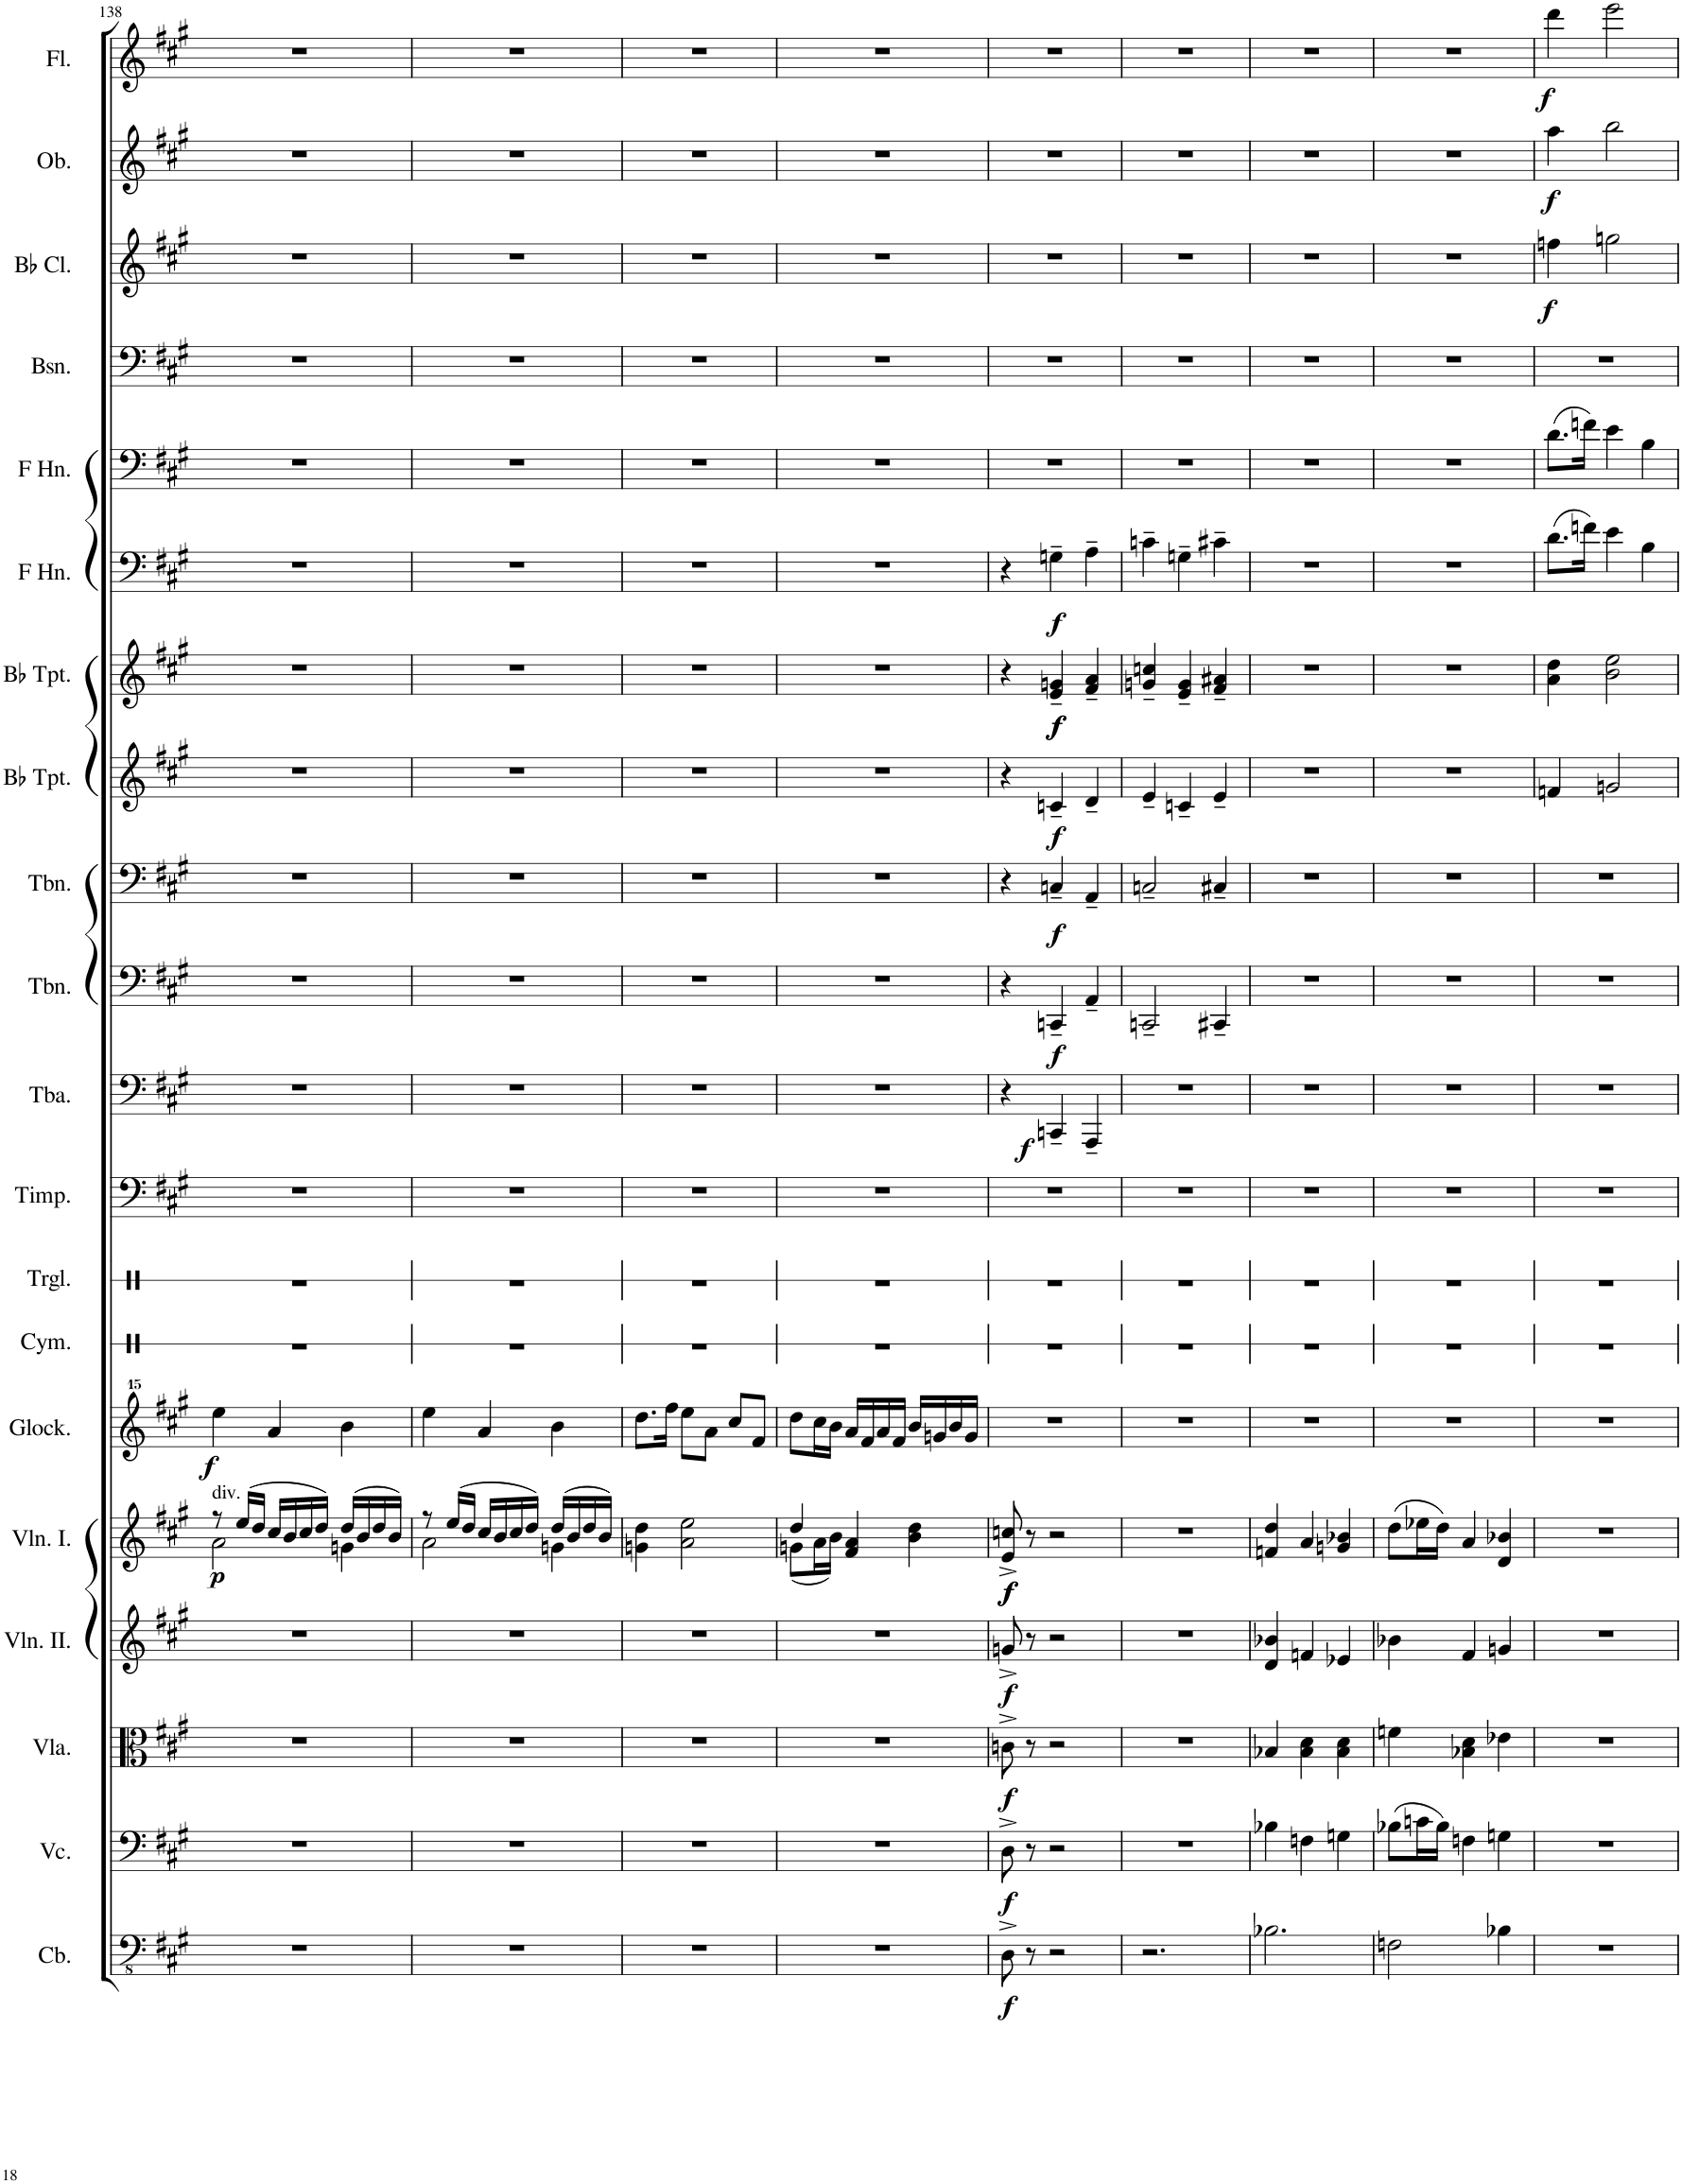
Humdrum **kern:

**kern	**dynam	**kern	**dynam	**kern	**dynam	**kern	**dynam	**kern	**dynam	**kern	**dynam	**kern	**kern	**kern	**kern	**dynam	**kern	**dynam	**kern	**dynam	**kern	**dynam	**kern	**dynam	**kern	**dynam	**kern	**kern	**kern	**dynam	**kern	**dynam	**kern	**dynam
*part20	*part20	*part19	*part19	*part18	*part18	*part17	*part17	*part16	*part16	*part15	*part15	*part14	*part13	*part12	*part11	*part11	*part10	*part10	*part9	*part9	*part8	*part8	*part7	*part7	*part6	*part6	*part5	*part4	*part3	*part3	*part2	*part2	*part1	*part1
*staff20	*staff20	*staff19	*staff19	*staff18	*staff18	*staff17	*staff17	*staff16	*staff16	*staff15	*staff15	*staff14	*staff13	*staff12	*staff11	*staff11	*staff10	*staff10	*staff9	*staff9	*staff8	*staff8	*staff7	*staff7	*staff6	*staff6	*staff5	*staff4	*staff3	*staff3	*staff2	*staff2	*staff1	*staff1
*I"Contrabasses	*	*I"Violoncellos	*	*I"Violas	*	*I"Violins II.	*	*I"Violins I.	*	*I"Glockenspiel	*	*I"Cymbal	*I"Triangle	*I"Timpani	*I"Tuba	*	*I"Trombone 3	*	*I"Trombones 1-2	*	*I"Bb Trumpet 3	*	*I"Bb Trumpets 1-2	*	*I"Horns in F 2-4	*	*I"Horns in F 1-3	*I"Bassoons 1-2	*I"Bb Clarinets 1-2	*	*I"Oboes 1-2	*	*I"Flutes 1-2	*
*I'Cb.	*	*I'Vc.	*	*I'Vla.	*	*I'Vln. II.	*	*I'Vln. I.	*	*I'Glock.	*	*I'Cym.	*I'Trgl.	*I'Timp.	*I'Tba.	*	*I'Tbn.	*	*I'Tbn.	*	*I'Bb Tpt.	*	*I'Bb Tpt.	*	*	*	*	*I'Bsn.	*I'Bb Cl.	*	*I'Ob.	*	*I'Fl.	*
!!LO:PB:g=z
*clefFv4	*	*clefF4	*	*clefC3	*	*clefG2	*	*clefG2	*	*clefG^^2	*	*clefX	*clefX	*clefF4	*clefF4	*	*clefF4	*	*clefF4	*	*clefG2	*	*clefG2	*	*clefF4	*	*clefF4	*clefF4	*clefG2	*	*clefG2	*	*clefG2	*
*	*	*	*	*	*	*	*	*	*	*	*	*	*	*	*	*	*	*	*	*	*ITrd1c2	*	*ITrd1c2	*	*ITrd4c7	*	*ITrd4c7	*	*ITrd1c2	*	*	*	*	*
*k[f#c#g#]	*	*k[f#c#g#]	*	*k[f#c#g#]	*	*k[f#c#g#]	*	*k[f#c#g#]	*	*k[f#c#g#]	*	*k[f#c#]	*k[f#c#]	*k[f#c#g#]	*k[f#c#g#]	*	*k[f#c#g#]	*	*k[f#c#g#]	*	*k[f#c#g#]	*	*k[f#c#g#]	*	*k[f#c#g#]	*	*k[f#c#g#]	*k[f#c#g#]	*k[f#c#g#]	*	*k[f#c#g#]	*	*k[f#c#g#]	*
*M3/4	*	*M3/4	*	*M3/4	*	*M3/4	*	*M3/4	*	*M3/4	*	*M3/4	*M3/4	*M3/4	*M3/4	*	*M3/4	*	*M3/4	*	*M3/4	*	*M3/4	*	*M3/4	*	*M3/4	*M3/4	*M3/4	*	*M3/4	*	*M3/4	*
=138	=138	=138	=138	=138	=138	=138	=138	=138	=138	=138	=138	=138	=138	=138	=138	=138	=138	=138	=138	=138	=138	=138	=138	=138	=138	=138	=138	=138	=138	=138	=138	=138	=138	=138
*	*	*	*	*	*	*	*	*^	*	*	*	*	*	*	*	*	*	*	*	*	*	*	*	*	*	*	*	*	*	*	*	*	*	*
!	!	!	!	!	!	!	!	!LO:TX:a:t=div.	!	!	!	!	!	!	!	!	!	!	!	!	!	!	!	!	!	!	!	!	!	!	!	!	!	!	!
!	!	!	!	!	!	!	!	!	!	!LO:DY:b	!	!LO:DY:b	!	!	!	!	!	!	!	!	!	!	!	!	!	!	!	!	!	!	!	!	!	!	!
2.r	.	2.r	.	2.r	.	2.r	.	8r	2a\	p	4eeee\	f	2.r	2.r	2.r	2.r	.	2.r	.	2.r	.	2.r	.	2.r	.	2.r	.	2.r	2.r	2.r	.	2.r	.	2.r	.
.	.	.	.	.	.	.	.	(16ee/LL	.	.	.	.	.	.	.	.	.	.	.	.	.	.	.	.	.	.	.	.	.	.	.	.	.	.	.
.	.	.	.	.	.	.	.	16dd/JJ	.	.	.	.	.	.	.	.	.	.	.	.	.	.	.	.	.	.	.	.	.	.	.	.	.	.	.
.	.	.	.	.	.	.	.	16cc#/LL	.	.	4aaa/	.	.	.	.	.	.	.	.	.	.	.	.	.	.	.	.	.	.	.	.	.	.	.	.
.	.	.	.	.	.	.	.	16b/	.	.	.	.	.	.	.	.	.	.	.	.	.	.	.	.	.	.	.	.	.	.	.	.	.	.	.
.	.	.	.	.	.	.	.	16cc#/	.	.	.	.	.	.	.	.	.	.	.	.	.	.	.	.	.	.	.	.	.	.	.	.	.	.	.
.	.	.	.	.	.	.	.	16dd/JJ)	.	.	.	.	.	.	.	.	.	.	.	.	.	.	.	.	.	.	.	.	.	.	.	.	.	.	.
.	.	.	.	.	.	.	.	(16dd/LL	4gn\	.	4bbb\	.	.	.	.	.	.	.	.	.	.	.	.	.	.	.	.	.	.	.	.	.	.	.	.
.	.	.	.	.	.	.	.	16b/	.	.	.	.	.	.	.	.	.	.	.	.	.	.	.	.	.	.	.	.	.	.	.	.	.	.	.
.	.	.	.	.	.	.	.	16dd/	.	.	.	.	.	.	.	.	.	.	.	.	.	.	.	.	.	.	.	.	.	.	.	.	.	.	.
.	.	.	.	.	.	.	.	16b/JJ)	.	.	.	.	.	.	.	.	.	.	.	.	.	.	.	.	.	.	.	.	.	.	.	.	.	.	.
=139	=139	=139	=139	=139	=139	=139	=139	=139	=139	=139	=139	=139	=139	=139	=139	=139	=139	=139	=139	=139	=139	=139	=139	=139	=139	=139	=139	=139	=139	=139	=139	=139	=139	=139	=139
2.r	.	2.r	.	2.r	.	2.r	.	8r	2a\	.	4eeee\	.	2.r	2.r	2.r	2.r	.	2.r	.	2.r	.	2.r	.	2.r	.	2.r	.	2.r	2.r	2.r	.	2.r	.	2.r	.
.	.	.	.	.	.	.	.	(16ee/LL	.	.	.	.	.	.	.	.	.	.	.	.	.	.	.	.	.	.	.	.	.	.	.	.	.	.	.
.	.	.	.	.	.	.	.	16dd/JJ	.	.	.	.	.	.	.	.	.	.	.	.	.	.	.	.	.	.	.	.	.	.	.	.	.	.	.
.	.	.	.	.	.	.	.	16cc#/LL	.	.	4aaa/	.	.	.	.	.	.	.	.	.	.	.	.	.	.	.	.	.	.	.	.	.	.	.	.
.	.	.	.	.	.	.	.	16b/	.	.	.	.	.	.	.	.	.	.	.	.	.	.	.	.	.	.	.	.	.	.	.	.	.	.	.
.	.	.	.	.	.	.	.	16cc#/	.	.	.	.	.	.	.	.	.	.	.	.	.	.	.	.	.	.	.	.	.	.	.	.	.	.	.
.	.	.	.	.	.	.	.	16dd/JJ)	.	.	.	.	.	.	.	.	.	.	.	.	.	.	.	.	.	.	.	.	.	.	.	.	.	.	.
.	.	.	.	.	.	.	.	(16dd/LL	4gn\	.	4bbb\	.	.	.	.	.	.	.	.	.	.	.	.	.	.	.	.	.	.	.	.	.	.	.	.
.	.	.	.	.	.	.	.	16b/	.	.	.	.	.	.	.	.	.	.	.	.	.	.	.	.	.	.	.	.	.	.	.	.	.	.	.
.	.	.	.	.	.	.	.	16dd/	.	.	.	.	.	.	.	.	.	.	.	.	.	.	.	.	.	.	.	.	.	.	.	.	.	.	.
.	.	.	.	.	.	.	.	16b/JJ)	.	.	.	.	.	.	.	.	.	.	.	.	.	.	.	.	.	.	.	.	.	.	.	.	.	.	.
*	*	*	*	*	*	*	*	*v	*v	*	*	*	*	*	*	*	*	*	*	*	*	*	*	*	*	*	*	*	*	*	*	*	*	*	*
=140	=140	=140	=140	=140	=140	=140	=140	=140	=140	=140	=140	=140	=140	=140	=140	=140	=140	=140	=140	=140	=140	=140	=140	=140	=140	=140	=140	=140	=140	=140	=140	=140	=140	=140
2.r	.	2.r	.	2.r	.	2.r	.	4gn\ 4dd\	.	8.dddd\L	.	2.r	2.r	2.r	2.r	.	2.r	.	2.r	.	2.r	.	2.r	.	2.r	.	2.r	2.r	2.r	.	2.r	.	2.r	.
.	.	.	.	.	.	.	.	.	.	16ffff#\Jk	.	.	.	.	.	.	.	.	.	.	.	.	.	.	.	.	.	.	.	.	.	.	.	.
.	.	.	.	.	.	.	.	2a\ 2ee\	.	8eeee\L	.	.	.	.	.	.	.	.	.	.	.	.	.	.	.	.	.	.	.	.	.	.	.	.
.	.	.	.	.	.	.	.	.	.	8aaa\J	.	.	.	.	.	.	.	.	.	.	.	.	.	.	.	.	.	.	.	.	.	.	.	.
.	.	.	.	.	.	.	.	.	.	8cccc#/L	.	.	.	.	.	.	.	.	.	.	.	.	.	.	.	.	.	.	.	.	.	.	.	.
.	.	.	.	.	.	.	.	.	.	8fff#/J	.	.	.	.	.	.	.	.	.	.	.	.	.	.	.	.	.	.	.	.	.	.	.	.
=141	=141	=141	=141	=141	=141	=141	=141	=141	=141	=141	=141	=141	=141	=141	=141	=141	=141	=141	=141	=141	=141	=141	=141	=141	=141	=141	=141	=141	=141	=141	=141	=141	=141	=141
*	*	*	*	*	*	*	*	*^	*	*	*	*	*	*	*	*	*	*	*	*	*	*	*	*	*	*	*	*	*	*	*	*	*	*
2.r	.	2.r	.	2.r	.	2.r	.	4dd/	(8gn\L	.	8dddd\L	.	2.r	2.r	2.r	2.r	.	2.r	.	2.r	.	2.r	.	2.r	.	2.r	.	2.r	2.r	2.r	.	2.r	.	2.r	.
.	.	.	.	.	.	.	.	.	16a\L	.	16cccc#\L	.	.	.	.	.	.	.	.	.	.	.	.	.	.	.	.	.	.	.	.	.	.	.	.
.	.	.	.	.	.	.	.	.	16b\JJ)	.	16bbb\JJ	.	.	.	.	.	.	.	.	.	.	.	.	.	.	.	.	.	.	.	.	.	.	.	.
.	.	.	.	.	.	.	.	4f#/ 4a/	2ryy	.	16aaa/LL	.	.	.	.	.	.	.	.	.	.	.	.	.	.	.	.	.	.	.	.	.	.	.	.
.	.	.	.	.	.	.	.	.	.	.	16fff#/	.	.	.	.	.	.	.	.	.	.	.	.	.	.	.	.	.	.	.	.	.	.	.	.
.	.	.	.	.	.	.	.	.	.	.	16aaa/	.	.	.	.	.	.	.	.	.	.	.	.	.	.	.	.	.	.	.	.	.	.	.	.
.	.	.	.	.	.	.	.	.	.	.	16fff#/JJ	.	.	.	.	.	.	.	.	.	.	.	.	.	.	.	.	.	.	.	.	.	.	.	.
.	.	.	.	.	.	.	.	4b\ 4dd\	.	.	16bbb/LL	.	.	.	.	.	.	.	.	.	.	.	.	.	.	.	.	.	.	.	.	.	.	.	.
.	.	.	.	.	.	.	.	.	.	.	16gggn/	.	.	.	.	.	.	.	.	.	.	.	.	.	.	.	.	.	.	.	.	.	.	.	.
.	.	.	.	.	.	.	.	.	.	.	16bbb/	.	.	.	.	.	.	.	.	.	.	.	.	.	.	.	.	.	.	.	.	.	.	.	.
.	.	.	.	.	.	.	.	.	.	.	16ggg/JJ	.	.	.	.	.	.	.	.	.	.	.	.	.	.	.	.	.	.	.	.	.	.	.	.
*	*	*	*	*	*	*	*	*v	*v	*	*	*	*	*	*	*	*	*	*	*	*	*	*	*	*	*	*	*	*	*	*	*	*	*	*
=142	=142	=142	=142	=142	=142	=142	=142	=142	=142	=142	=142	=142	=142	=142	=142	=142	=142	=142	=142	=142	=142	=142	=142	=142	=142	=142	=142	=142	=142	=142	=142	=142	=142	=142
!	!LO:DY:b	!	!LO:DY:b	!	!LO:DY:b	!	!LO:DY:b	!	!LO:DY:b	!	!	!	!	!	!	!	!	!	!	!	!	!	!	!	!	!	!	!	!	!	!	!	!	!
!	!	!	!	!	!	!	!	!	!LO:DY:n=1:b	!	!	!	!	!	!	!	!	!	!	!	!	!	!	!	!	!	!	!	!	!	!	!	!	!
8DD^\	f	8D^\	f	8cn^\	f	8gn^/	f	8e/^ 8ccn/^	f f	2.r	.	2.r	2.r	2.r	4r	.	4r	.	4r	.	4r	.	4r	.	4r	.	2.r	2.r	2.r	.	2.r	.	2.r	.
8r	.	8r	.	8r	.	8r	.	8r	.	.	.	.	.	.	.	.	.	.	.	.	.	.	.	.	.	.	.	.	.	.	.	.	.	.
!	!	!	!	!	!	!	!	!	!	!	!	!	!	!	!	!LO:DY:b	!	!LO:DY:b	!	!LO:DY:b	!	!LO:DY:b	!	!LO:DY:b	!	!	!	!	!	!	!	!	!	!
!	!	!	!	!	!	!	!	!	!	!	!	!	!	!	!	!	!	!	!	!	!	!	!	!LO:DY:n=1:b	!	!LO:DY:b	!	!	!	!	!	!	!	!
2r	.	2r	.	2r	.	2r	.	2r	.	.	.	.	.	.	4CCn~/	f	4CCn~/	f	4Cn~/	f	4cn~/	f	4e/~ 4gn/~	f f	4Gn~\	f	.	.	.	.	.	.	.	.
.	.	.	.	.	.	.	.	.	.	.	.	.	.	.	4AAA~/	.	4AA~/	.	4AA~/	.	4d~/	.	4f#/~ 4a/~	.	4A~\	.	.	.	.	.	.	.	.	.
=143	=143	=143	=143	=143	=143	=143	=143	=143	=143	=143	=143	=143	=143	=143	=143	=143	=143	=143	=143	=143	=143	=143	=143	=143	=143	=143	=143	=143	=143	=143	=143	=143	=143	=143
2.r	.	2.r	.	2.r	.	2.r	.	2.r	.	2.r	.	2.r	2.r	2.r	2.r	.	2CCn~/	.	2Cn~/	.	4e~/	.	4gn/~ 4ccn/~	.	4cn~\	.	2.r	2.r	2.r	.	2.r	.	2.r	.
.	.	.	.	.	.	.	.	.	.	.	.	.	.	.	.	.	.	.	.	.	4cn~/	.	4e/~ 4g/~	.	4Gn~\	.	.	.	.	.	.	.	.	.
.	.	.	.	.	.	.	.	.	.	.	.	.	.	.	.	.	4CC#X~/	.	4C#X~/	.	4e~/	.	4f#/~ 4a#X/~	.	4c#X~\	.	.	.	.	.	.	.	.	.
=144	=144	=144	=144	=144	=144	=144	=144	=144	=144	=144	=144	=144	=144	=144	=144	=144	=144	=144	=144	=144	=144	=144	=144	=144	=144	=144	=144	=144	=144	=144	=144	=144	=144	=144
2.BB-X\	.	4B-X\	.	4B-X/	.	4d/ 4b-X/	.	4fn/ 4dd/	.	2.r	.	2.r	2.r	2.r	2.r	.	2.r	.	2.r	.	2.r	.	2.r	.	2.r	.	2.r	2.r	2.r	.	2.r	.	2.r	.
.	.	4Fn\	.	4B-\ 4d\	.	4fn/	.	4a/	.	.	.	.	.	.	.	.	.	.	.	.	.	.	.	.	.	.	.	.	.	.	.	.	.	.
.	.	4Gn\	.	4B-\ 4d\	.	4e-X/	.	4gn/ 4b-X/	.	.	.	.	.	.	.	.	.	.	.	.	.	.	.	.	.	.	.	.	.	.	.	.	.	.
=145	=145	=145	=145	=145	=145	=145	=145	=145	=145	=145	=145	=145	=145	=145	=145	=145	=145	=145	=145	=145	=145	=145	=145	=145	=145	=145	=145	=145	=145	=145	=145	=145	=145	=145
2FFn\	.	(8B-X\L	.	4fn\	.	4b-X\	.	(8dd\L	.	2.r	.	2.r	2.r	2.r	2.r	.	2.r	.	2.r	.	2.r	.	2.r	.	2.r	.	2.r	2.r	2.r	.	2.r	.	2.r	.
.	.	16cn\L	.	.	.	.	.	16ee-X\L	.	.	.	.	.	.	.	.	.	.	.	.	.	.	.	.	.	.	.	.	.	.	.	.	.	.
.	.	16B-\JJ)	.	.	.	.	.	16dd\JJ)	.	.	.	.	.	.	.	.	.	.	.	.	.	.	.	.	.	.	.	.	.	.	.	.	.	.
.	.	4Fn\	.	4B-X\ 4d\	.	4f#/	.	4a/	.	.	.	.	.	.	.	.	.	.	.	.	.	.	.	.	.	.	.	.	.	.	.	.	.	.
4BB-X\	.	4Gn\	.	4e-X\	.	4gn/	.	4d/ 4b-X/	.	.	.	.	.	.	.	.	.	.	.	.	.	.	.	.	.	.	.	.	.	.	.	.	.	.
=146	=146	=146	=146	=146	=146	=146	=146	=146	=146	=146	=146	=146	=146	=146	=146	=146	=146	=146	=146	=146	=146	=146	=146	=146	=146	=146	=146	=146	=146	=146	=146	=146	=146	=146
!	!	!	!	!	!	!	!	!	!	!	!	!	!	!	!	!	!	!	!	!	!	!	!	!	!	!	!	!	!	!LO:DY:b	!	!LO:DY:b	!	!LO:DY:b
2.r	.	2.r	.	2.r	.	2.r	.	2.r	.	2.r	.	2.r	2.r	2.r	2.r	.	2.r	.	2.r	.	4fn/	.	4a\ 4dd\	.	(8.d\L	.	(8.d\L	2.r	4ffn\	f	4aa\	f	4ddd\	f
.	.	.	.	.	.	.	.	.	.	.	.	.	.	.	.	.	.	.	.	.	.	.	.	.	16fn\Jk)	.	16fn\Jk)	.	.	.	.	.	.	.
.	.	.	.	.	.	.	.	.	.	.	.	.	.	.	.	.	.	.	.	.	2gn/	.	2b\ 2ee\	.	4e\	.	4e\	.	2ggn\	.	2bb\	.	2eee\	.
.	.	.	.	.	.	.	.	.	.	.	.	.	.	.	.	.	.	.	.	.	.	.	.	.	4B\	.	4B\	.	.	.	.	.	.	.
=	=	=	=	=	=	=	=	=	=	=	=	=	=	=	=	=	=	=	=	=	=	=	=	=	=	=	=	=	=	=	=	=	=	=
*-	*-	*-	*-	*-	*-	*-	*-	*-	*-	*-	*-	*-	*-	*-	*-	*-	*-	*-	*-	*-	*-	*-	*-	*-	*-	*-	*-	*-	*-	*-	*-	*-	*-	*-
